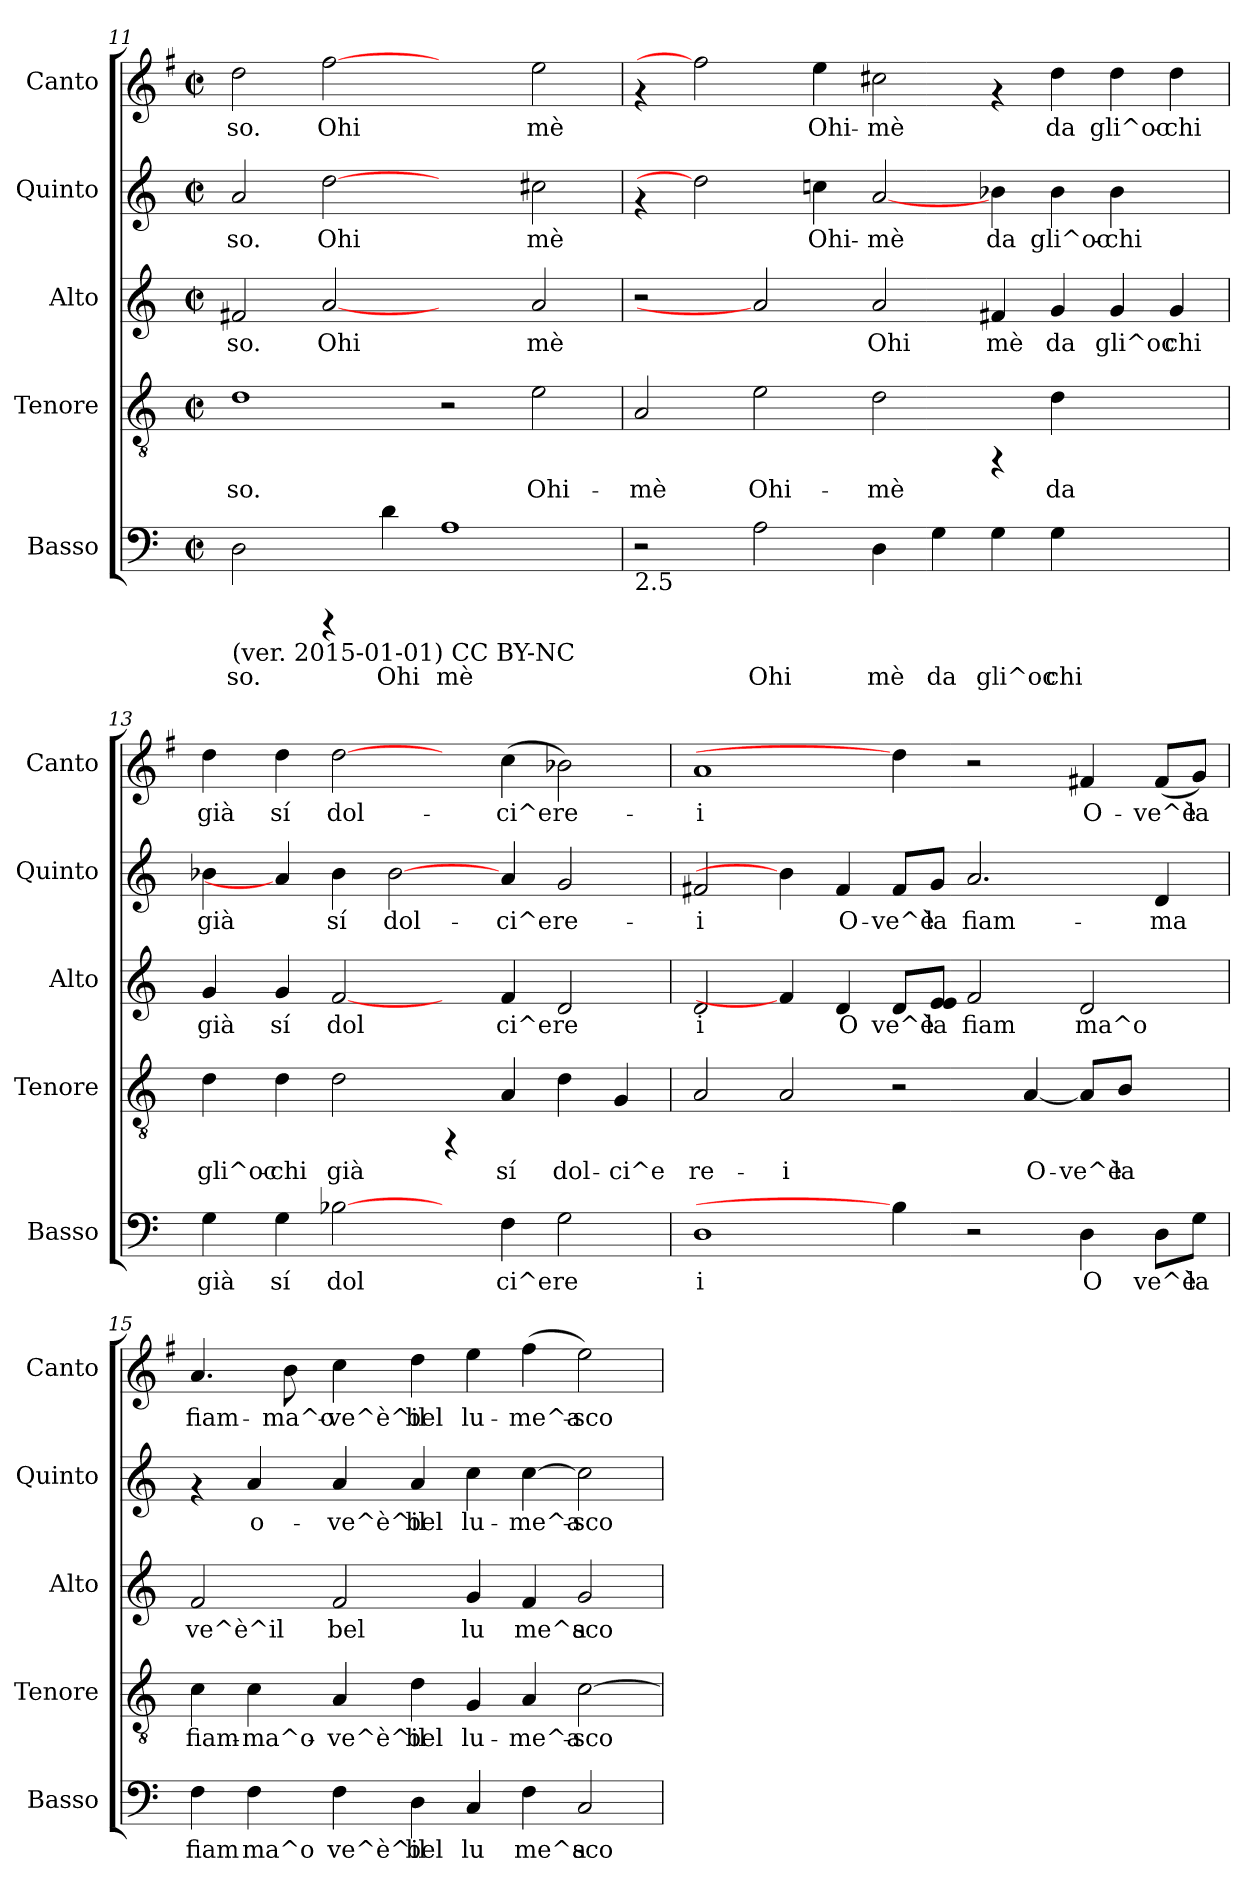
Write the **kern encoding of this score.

**kern	**text	**kern	**text	**kern	**text	**kern	**text	**kern	**text
*part5	*part5	*part4	*part4	*part3	*part3	*part2	*part2	*part1	*part1
*staff5	*staff5	*staff4	*staff4	*staff3	*staff3	*staff2	*staff2	*staff1	*staff1
*I"Basso	*	*I"Tenore	*	*I"Alto	*	*I"Quinto	*	*I"Canto	*
*I'Basso	*	*I'Tenore	*	*I'Alto	*	*I'Quinto	*	*I'Canto	*
*clefF4	*	*clefGv2	*	*clefG2	*	*clefG2	*	*clefG2	*
*	*	*	*	*	*	*	*	*ITrd-3c-5	*
*k[]	*	*k[]	*	*k[]	*	*k[]	*	*k[]	*
*C:	*	*C:	*	*C:	*	*C:	*	*C:	*
*M2/2	*	*M2/2	*	*M2/2	*	*M2/2	*	*M2/2	*
*met(c|)	*	*met(c|)	*	*met(c|)	*	*met(c|)	*	*met(c|)	*
=11	=11	=11	=11	=11	=11	=11	=11	=11	=11
!LO:TX:b:t=(ver. 2015-01-01) CC BY-NC	!	!	!	!	!	!	!	!	!
!	!LO:LY:b:cj	!	!LO:LY:b	!	!LO:LY:b:cj	!	!LO:LY:b:cj	!	!LO:LY:b:cj
2D\	so.	1d	-so.	2f#X/	so.	2a/	so.	2gg\	so.
!	!	!	!	!	!LO:LY:b:cj	!	!LO:LY:b:cj	!	!LO:LY:b:cj
4rCCC	.	.	.	[2a	Ohi	[2dd	Ohi	[2bb	Ohi
!	!LO:LY:b:cj	!	!	!	!	!	!	!	!
4d\	Ohi	.	.	.	.	.	.	.	.
!	!LO:LY:b:cj	!	!	!	!	!	!	!	!
1A	mè	2r	.	2ryy	.	2ryy	.	2ryy	.
!	!	!	!LO:LY:b	!	!LO:LY:b:cj	!	!LO:LY:b:cj	!	!LO:LY:b:cj
.	.	2e\	Ohi-	2a/	mè	2cc#X\	mè	2aa\	mè
!!LO:PB:g=z
=12	=12	=12	=12	=12	=12	=12	=12	=12	=12
!LO:TX:b:t=2.5	!	!	!	!	!	!	!	!	!
!	!	!	!LO:LY:b	!	!	!	!	!	!
2r	.	2A/	-mè	2r	.	4rf	.	4rf	.
.	.	.	.	.	.	2dd]	.	2bb]	.
!	!LO:LY:b:cj	!	!LO:LY:b	!	!	!	!	!	!
2A\	Ohi	2e\	Ohi-	2a]	.	.	.	.	.
!	!	!	!	!	!	!	!LO:LY:b:cj	!	!LO:LY:b:cj
.	.	.	.	.	.	4ccn\	Ohi-	4aa\	Ohi-
!	!LO:LY:b:cj	!	!LO:LY:b	!	!LO:LY:b:cj	!	!LO:LY:b:cj	!	!LO:LY:b:cj
4D\	mè	2d\	-mè	2a/	Ohi	[2a/	-mè	2ff#X\	-mè
!	!LO:LY:b:cj	!	!	!	!	!	!	!	!
4G\	da	.	.	.	.	.	.	.	.
!	!LO:LY:b:cj	!	!	!	!LO:LY:b:cj	!	!LO:LY:b:cj	!	!
4G\	gli^oc	4rFF	.	4f#X/	mè	4b-X\	da	4rf	.
!	!LO:LY:b:cj	!	!LO:LY:b	!	!LO:LY:b:cj	!	!LO:LY:b:cj	!	!LO:LY:b:cj
4G\	chi	4d\	da	4g/	da	4b-\	gli^oc-	4gg\	da
!	!	!	!	!	!LO:LY:b:cj	!	!LO:LY:b:cj	!	!LO:LY:b:cj
2ryy	.	2ryy	.	4g/	gli^oc	4b-\	-chi	4gg\	gli^oc-
!	!	!	!	!	!LO:LY:b:cj	!	!	!	!LO:LY:b:cj
.	.	.	.	4g/	chi	4ryy	.	4gg\	-chi
=13	=13	=13	=13	=13	=13	=13	=13	=13	=13
!	!LO:LY:b:cj	!	!LO:LY:b	!	!LO:LY:b:cj	!	!LO:LY:b:cj	!	!LO:LY:b:cj
4G\	già	4d\	gli^oc-	4g/	già	4b-X\	già	4gg\	già
!	!LO:LY:b:cj	!	!LO:LY:b	!	!LO:LY:b:cj	!	!	!	!LO:LY:b:cj
4G\	sí	4d\	-chi	4g/	sí	4a/]	.	4gg\	sí
!	!LO:LY:b:cj	!	!LO:LY:b	!	!LO:LY:b:cj	!	!LO:LY:b:cj	!	!LO:LY:b:cj
[2B-X\	dol	2d\	già	[2f/	dol	4b-\	sí	[2gg\	dol-
!	!	!	!	!	!	!	!LO:LY:b:cj	!	!
.	.	.	.	.	.	[2b-\	dol-	.	.
4ryy	.	4rFF	.	4ryy	.	.	.	4ryy	.
!	!LO:LY:b:cj	!	!LO:LY:b	!	!LO:LY:b:cj	!	!LO:LY:b:cj	!	!LO:LY:b:cj
4F\	ci^e	4A/	sí	4f/	ci^e	4a/	-ci^e	(<4ff\	-ci^e
!	!LO:LY:b:cj	!	!LO:LY:b	!	!LO:LY:b:cj	!	!LO:LY:b:cj	!	!LO:LY:b:cj
2G\	re	4d\	dol-	2d/	re	2g/	re-	2ee-X\)	re-
!	!	!	!LO:LY:b	!	!	!	!	!	!
.	.	4G/	-ci^e	.	.	.	.	.	.
=14	=14	=14	=14	=14	=14	=14	=14	=14	=14
!	!LO:LY:b:cj	!	!LO:LY:b	!	!LO:LY:b:cj	!	!LO:LY:b:cj	!	!LO:LY:b:cj
1D	i	2A/	re-	2d/	i	2f#X/	-i	1dd	-i
!	!	!	!LO:LY:b	!	!	!	!	!	!
.	.	2A/	-i	4f/]	.	4b-\]	.	.	.
!	!	!	!	!	!LO:LY:b:cj	!	!LO:LY:b:cj	!	!
.	.	.	.	4d/	O	4f#/	O-	.	.
!	!	!	!	!	!LO:LY:b:cj	!	!LO:LY:b:cj	!	!
4B-\]	.	2r	.	8d/L	ve^è	8f#/L	-ve^è	4gg\]	.
!	!	!	!	!	!LO:LY:b:cj	!	!LO:LY:b:cj	!	!
.	.	.	.	8e/ 8e/J	la	8g/J	la	.	.
!	!	!	!	!	!LO:LY:b:cj	!	!LO:LY:b:cj	!	!
2r	.	.	.	2f/	fiam	2.a/	fiam-	2r	.
!	!	!	!LO:LY:b	!	!	!	!	!	!
.	.	[>4A/	O-	.	.	.	.	.	.
!	!LO:LY:b:cj	!	!LO:LY:b	!	!LO:LY:b:cj	!	!	!	!LO:LY:b:cj
4D\	O	8A/L]	-ve^è	2d/	ma^o	.	.	4bn/	O-
!	!	!	!LO:LY:b	!	!	!	!	!	!
.	.	8B/J	la	.	.	.	.	.	.
!	!LO:LY:b:cj	!	!	!	!	!	!LO:LY:b:cj	!	!LO:LY:b:cj
8D\L	ve^è	4ryy	.	.	.	4d/	-ma	(<8b/L	-ve^è
!	!LO:LY:b:cj	!	!	!	!	!	!	!	!LO:LY:b:cj
8G\J	la	.	.	.	.	.	.	8cc/J)	la
=15	=15	=15	=15	=15	=15	=15	=15	=15	=15
!	!LO:LY:b:cj	!	!LO:LY:b	!	!LO:LY:b:cj	!	!	!	!LO:LY:b:cj
4F\	fiam	4c\	fiam-	2f/	ve^è^il	4rf	.	4.dd/	fiam-
!	!LO:LY:b:cj	!	!LO:LY:b	!	!	!	!LO:LY:b:cj	!	!
4F\	ma^o	4c\	-ma^o-	.	.	4a/	o-	.	.
!	!	!	!	!	!	!	!	!	!LO:LY:b:cj
.	.	.	.	.	.	.	.	8ee\	-ma^o-
!	!LO:LY:b:cj	!	!LO:LY:b	!	!LO:LY:b:cj	!	!LO:LY:b:cj	!	!LO:LY:b:cj
4F\	ve^è^il	4A/	-ve^è^il	2f/	bel	4a/	-ve^è^il	4ff\	-ve^è^il
!	!LO:LY:b:cj	!	!LO:LY:b	!	!	!	!LO:LY:b:cj	!	!LO:LY:b:cj
4D\	bel	4d\	bel	.	.	4a/	bel	4gg\	bel
!	!LO:LY:b:cj	!	!LO:LY:b	!	!LO:LY:b:cj	!	!LO:LY:b:cj	!	!LO:LY:b:cj
4C/	lu	4G/	lu-	4g/	lu	4cc\	lu-	4aa\	lu-
!	!LO:LY:b:cj	!	!LO:LY:b	!	!LO:LY:b:cj	!	!LO:LY:b:cj	!	!LO:LY:b:cj
4F\	me^a	4A/	-me^a-	4f/	me^a	[<4cc\	-me^a-	(<4bb\	-me^a-
!	!LO:LY:b:cj	!	!LO:LY:b	!	!LO:LY:b:cj	!	!LO:LY:b:cj	!	!LO:LY:b:cj
2C/	sco	[<2c\	-sco-	2g/	sco	2cc\]	-sco-	2aa\)	-sco-
=	=	=	=	=	=	=	=	=	=
*-	*-	*-	*-	*-	*-	*-	*-	*-	*-
